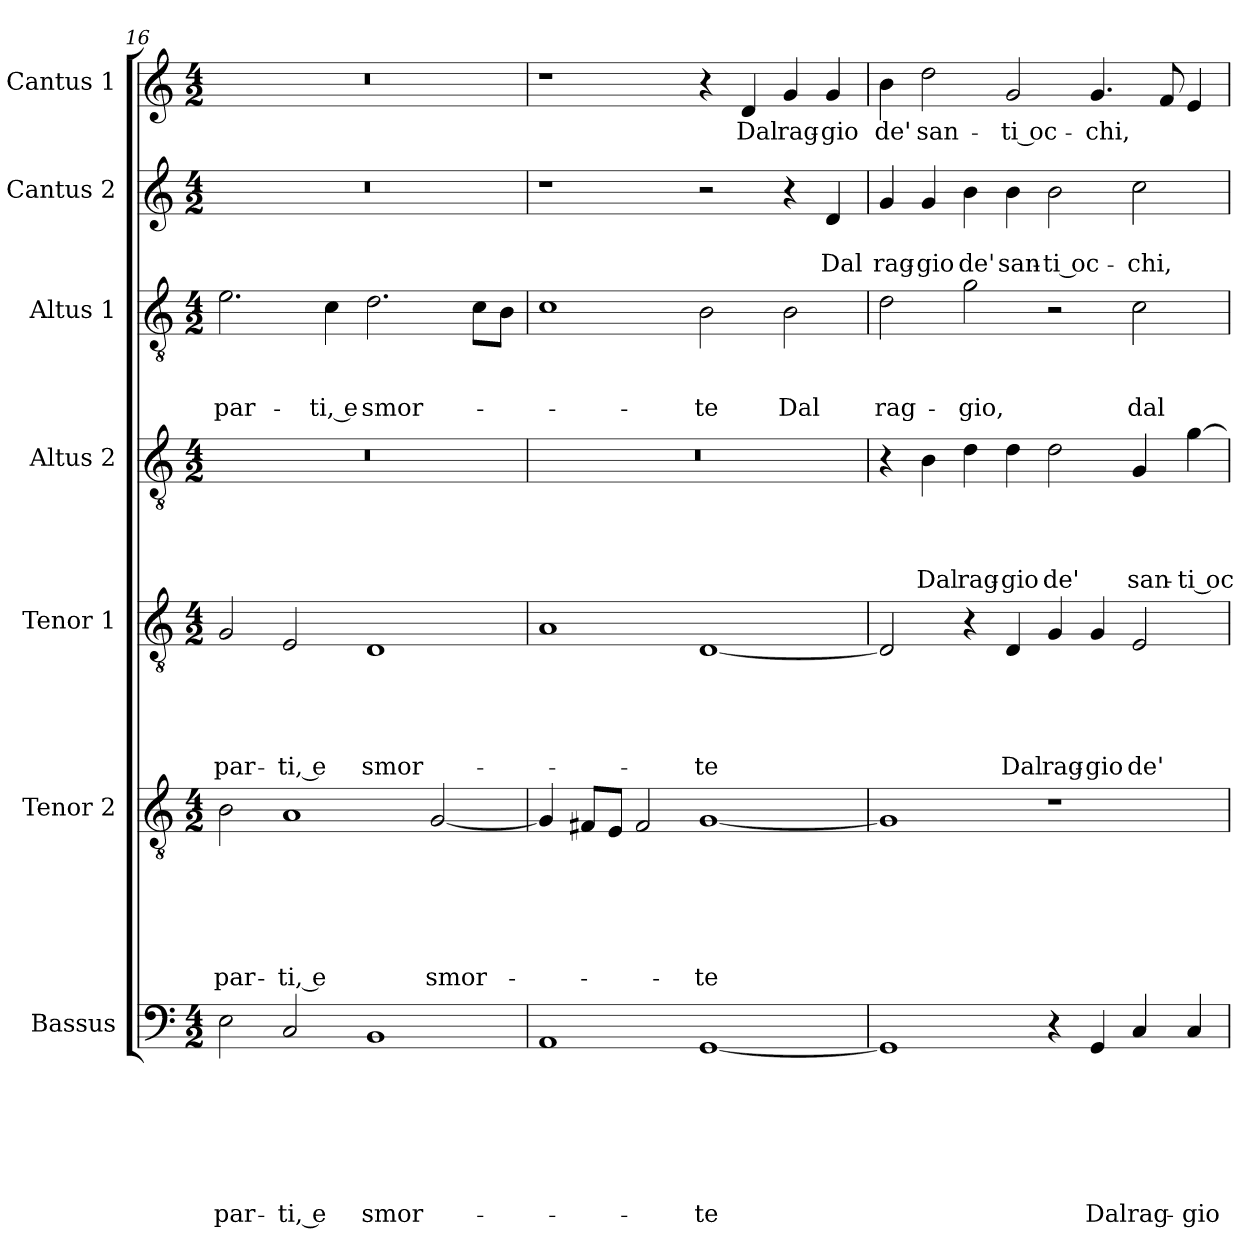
**kern	**text	**text	**text	**text	**text	**text	**text	**kern	**text	**text	**text	**text	**text	**text	**kern	**text	**text	**text	**text	**text	**kern	**text	**text	**text	**text	**kern	**text	**text	**text	**kern	**text	**text	**kern	**text
*part7	*part7	*part7	*part7	*part7	*part7	*part7	*part7	*part6	*part6	*part6	*part6	*part6	*part6	*part6	*part5	*part5	*part5	*part5	*part5	*part5	*part4	*part4	*part4	*part4	*part4	*part3	*part3	*part3	*part3	*part2	*part2	*part2	*part1	*part1
*staff7	*staff7	*staff7	*staff7	*staff7	*staff7	*staff7	*staff7	*staff6	*staff6	*staff6	*staff6	*staff6	*staff6	*staff6	*staff5	*staff5	*staff5	*staff5	*staff5	*staff5	*staff4	*staff4	*staff4	*staff4	*staff4	*staff3	*staff3	*staff3	*staff3	*staff2	*staff2	*staff2	*staff1	*staff1
*I"Bassus	*	*	*	*	*	*	*	*I"Tenor 2	*	*	*	*	*	*	*I"Tenor 1	*	*	*	*	*	*I"Altus 2	*	*	*	*	*I"Altus 1	*	*	*	*I"Cantus 2	*	*	*I"Cantus 1	*
*clefF4	*	*	*	*	*	*	*	*clefGv2	*	*	*	*	*	*	*clefGv2	*	*	*	*	*	*clefGv2	*	*	*	*	*clefGv2	*	*	*	*clefG2	*	*	*clefG2	*
*k[]	*	*	*	*	*	*	*	*k[]	*	*	*	*	*	*	*k[]	*	*	*	*	*	*k[]	*	*	*	*	*k[]	*	*	*	*k[]	*	*	*k[]	*
*a:	*	*	*	*	*	*	*	*a:	*	*	*	*	*	*	*a:	*	*	*	*	*	*a:	*	*	*	*	*a:	*	*	*	*a:	*	*	*a:	*
*M4/2	*	*	*	*	*	*	*	*M4/2	*	*	*	*	*	*	*M4/2	*	*	*	*	*	*M4/2	*	*	*	*	*M4/2	*	*	*	*M4/2	*	*	*M4/2	*
=16	=16	=16	=16	=16	=16	=16	=16	=16	=16	=16	=16	=16	=16	=16	=16	=16	=16	=16	=16	=16	=16	=16	=16	=16	=16	=16	=16	=16	=16	=16	=16	=16	=16	=16
!	!	!	!	!	!	!	!LO:LY:b	!	!	!	!	!	!	!LO:LY:b	!	!	!	!	!	!LO:LY:b	!	!	!	!	!	!	!	!	!LO:LY:b	!	!	!	!	!
2E\	.	.	.	.	.	.	par-	2B\	.	.	.	.	.	par-	2G/	.	.	.	.	par-	0r	.	.	.	.	2.e\	.	.	par-	0r	.	.	0r	.
!	!	!	!	!	!	!	!LO:LY:b	!	!	!	!	!	!	!LO:LY:b	!	!	!	!	!	!LO:LY:b	!	!	!	!	!	!	!	!	!	!	!	!	!	!
2C/	.	.	.	.	.	.	-ti, e	1A	.	.	.	.	.	-ti, e	2E/	.	.	.	.	-ti, e	.	.	.	.	.	.	.	.	.	.	.	.	.	.
!	!	!	!	!	!	!	!	!	!	!	!	!	!	!	!	!	!	!	!	!	!	!	!	!	!	!	!	!	!LO:LY:b	!	!	!	!	!
.	.	.	.	.	.	.	.	.	.	.	.	.	.	.	.	.	.	.	.	.	.	.	.	.	.	4c\	.	.	-ti, e	.	.	.	.	.
!	!	!	!	!	!	!	!LO:LY:b	!	!	!	!	!	!	!	!	!	!	!	!	!LO:LY:b	!	!	!	!	!	!	!	!	!LO:LY:b	!	!	!	!	!
1BB	.	.	.	.	.	.	smor-	.	.	.	.	.	.	.	1D	.	.	.	.	smor-	.	.	.	.	.	2.d\	.	.	smor-	.	.	.	.	.
!	!	!	!	!	!	!	!	!	!	!	!	!	!	!LO:LY:b	!	!	!	!	!	!	!	!	!	!	!	!	!	!	!	!	!	!	!	!
.	.	.	.	.	.	.	.	[2G/	.	.	.	.	.	smor-	.	.	.	.	.	.	.	.	.	.	.	.	.	.	.	.	.	.	.	.
.	.	.	.	.	.	.	.	.	.	.	.	.	.	.	.	.	.	.	.	.	.	.	.	.	.	8c\L	.	.	.	.	.	.	.	.
.	.	.	.	.	.	.	.	.	.	.	.	.	.	.	.	.	.	.	.	.	.	.	.	.	.	8B\J	.	.	.	.	.	.	.	.
=17	=17	=17	=17	=17	=17	=17	=17	=17	=17	=17	=17	=17	=17	=17	=17	=17	=17	=17	=17	=17	=17	=17	=17	=17	=17	=17	=17	=17	=17	=17	=17	=17	=17	=17
1AA	.	.	.	.	.	.	.	4G/]	.	.	.	.	.	.	1A	.	.	.	.	.	0r	.	.	.	.	1c	.	.	.	1r	.	.	1r	.
.	.	.	.	.	.	.	.	8F#X/L	.	.	.	.	.	.	.	.	.	.	.	.	.	.	.	.	.	.	.	.	.	.	.	.	.	.
.	.	.	.	.	.	.	.	8E/J	.	.	.	.	.	.	.	.	.	.	.	.	.	.	.	.	.	.	.	.	.	.	.	.	.	.
.	.	.	.	.	.	.	.	2F#/	.	.	.	.	.	.	.	.	.	.	.	.	.	.	.	.	.	.	.	.	.	.	.	.	.	.
!	!	!	!	!	!	!	!LO:LY:b	!	!	!	!	!	!	!LO:LY:b	!	!	!	!	!	!LO:LY:b	!	!	!	!	!	!	!	!	!LO:LY:b	!	!	!	!	!
[1GG	.	.	.	.	.	.	-te	[1G	.	.	.	.	.	-te	[1D	.	.	.	.	-te	.	.	.	.	.	2B\	.	.	-te	2r	.	.	4r	.
!	!	!	!	!	!	!	!	!	!	!	!	!	!	!	!	!	!	!	!	!	!	!	!	!	!	!	!	!	!	!	!	!	!	!LO:LY:b
.	.	.	.	.	.	.	.	.	.	.	.	.	.	.	.	.	.	.	.	.	.	.	.	.	.	.	.	.	.	.	.	.	4d/	Dal
!	!	!	!	!	!	!	!	!	!	!	!	!	!	!	!	!	!	!	!	!	!	!	!	!	!	!	!	!	!LO:LY:b	!	!	!	!	!LO:LY:b
.	.	.	.	.	.	.	.	.	.	.	.	.	.	.	.	.	.	.	.	.	.	.	.	.	.	2B\	.	.	Dal	4r	.	.	4g/	rag-
!	!	!	!	!	!	!	!	!	!	!	!	!	!	!	!	!	!	!	!	!	!	!	!	!	!	!	!	!	!	!	!	!LO:LY:b	!	!LO:LY:b
.	.	.	.	.	.	.	.	.	.	.	.	.	.	.	.	.	.	.	.	.	.	.	.	.	.	.	.	.	.	4d/	.	Dal	4g/	-gio
=18	=18	=18	=18	=18	=18	=18	=18	=18	=18	=18	=18	=18	=18	=18	=18	=18	=18	=18	=18	=18	=18	=18	=18	=18	=18	=18	=18	=18	=18	=18	=18	=18	=18	=18
!	!	!	!	!	!	!	!	!	!	!	!	!	!	!	!	!	!	!	!	!	!	!	!	!	!	!	!	!	!LO:LY:b	!	!	!LO:LY:b	!	!LO:LY:b
1GG]	.	.	.	.	.	.	.	1G]	.	.	.	.	.	.	2D/]	.	.	.	.	.	4r	.	.	.	.	2d\	.	.	rag-	4g/	.	rag-	4b\	de'
!	!	!	!	!	!	!	!	!	!	!	!	!	!	!	!	!	!	!	!	!	!	!	!	!	!LO:LY:b	!	!	!	!	!	!	!LO:LY:b	!	!LO:LY:b
.	.	.	.	.	.	.	.	.	.	.	.	.	.	.	.	.	.	.	.	.	4B\	.	.	.	Dal	.	.	.	.	4g/	.	-gio	2dd\	san-
!	!	!	!	!	!	!	!	!	!	!	!	!	!	!	!	!	!	!	!	!	!	!	!	!	!LO:LY:b	!	!	!	!LO:LY:b	!	!	!LO:LY:b	!	!
.	.	.	.	.	.	.	.	.	.	.	.	.	.	.	4r	.	.	.	.	.	4d\	.	.	.	rag-	2g\	.	.	-gio,	4b\	.	de'	.	.
!	!	!	!	!	!	!	!	!	!	!	!	!	!	!	!	!	!	!	!	!LO:LY:b	!	!	!	!	!LO:LY:b	!	!	!	!	!	!	!LO:LY:b	!	!LO:LY:b
.	.	.	.	.	.	.	.	.	.	.	.	.	.	.	4D/	.	.	.	.	Dal	4d\	.	.	.	-gio	.	.	.	.	4b\	.	san-	2g/	-ti oc-
!	!	!	!	!	!	!	!	!	!	!	!	!	!	!	!	!	!	!	!	!LO:LY:b	!	!	!	!	!LO:LY:b	!	!	!	!	!	!	!LO:LY:b	!	!
4r	.	.	.	.	.	.	.	1r	.	.	.	.	.	.	4G/	.	.	.	.	rag-	2d\	.	.	.	de'	2r	.	.	.	2b\	.	-ti oc-	.	.
!	!	!	!	!	!	!	!LO:LY:b	!	!	!	!	!	!	!	!	!	!	!	!	!LO:LY:b	!	!	!	!	!	!	!	!	!	!	!	!	!	!LO:LY:b
4GG/	.	.	.	.	.	.	Dal	.	.	.	.	.	.	.	4G/	.	.	.	.	-gio	.	.	.	.	.	.	.	.	.	.	.	.	4.g/	-chi,
!	!	!	!	!	!	!	!LO:LY:b	!	!	!	!	!	!	!	!	!	!	!	!	!LO:LY:b	!	!	!	!	!LO:LY:b	!	!	!	!LO:LY:b	!	!	!LO:LY:b	!	!
4C/	.	.	.	.	.	.	rag-	.	.	.	.	.	.	.	2E/	.	.	.	.	de'	4G/	.	.	.	san-	2c\	.	.	dal	2cc\	.	-chi,	.	.
.	.	.	.	.	.	.	.	.	.	.	.	.	.	.	.	.	.	.	.	.	.	.	.	.	.	.	.	.	.	.	.	.	8f/	.
!	!	!	!	!	!	!	!LO:LY:b	!	!	!	!	!	!	!	!	!	!	!	!	!	!	!	!	!	!LO:LY:b	!	!	!	!	!	!	!	!	!
4C/	.	.	.	.	.	.	-gio	.	.	.	.	.	.	.	.	.	.	.	.	.	[4g\	.	.	.	-ti oc-	.	.	.	.	.	.	.	4e/	.
=	=	=	=	=	=	=	=	=	=	=	=	=	=	=	=	=	=	=	=	=	=	=	=	=	=	=	=	=	=	=	=	=	=	=
*-	*-	*-	*-	*-	*-	*-	*-	*-	*-	*-	*-	*-	*-	*-	*-	*-	*-	*-	*-	*-	*-	*-	*-	*-	*-	*-	*-	*-	*-	*-	*-	*-	*-	*-
